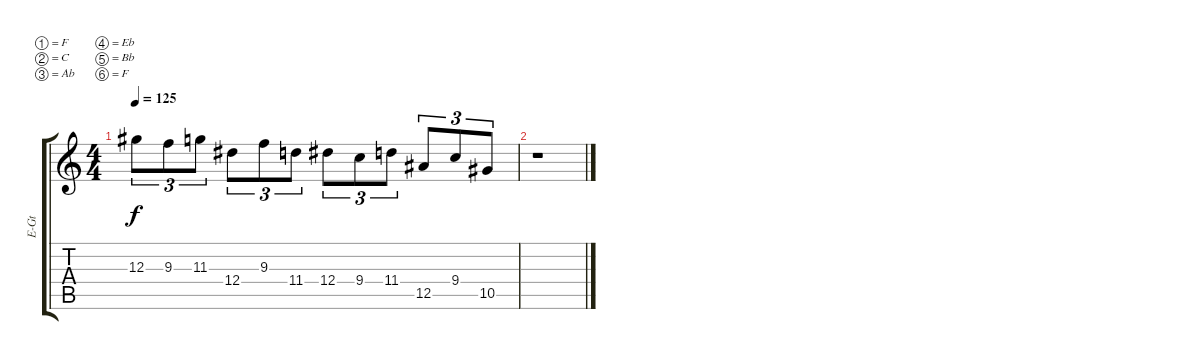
\track ("Kirk Hammet" "E-Gt") {instrument electricguitarclean}
\staff {score tabs}
\tuning (F4 C4 Ab3 Eb3 Bb2 F2)
\ts (4 4)
\tempo 125
\clef g2
\ks c
12.3.8{tu (3 2) dy f} 9.3.8{tu (3 2)} 11.3.8{tu (3 2)} 12.4.8{tu (3 2)} 9.3.8{tu (3 2)} 11.4.8{tu (3 2)} 12.4.8{tu (3 2)} 9.4.8{tu (3 2)} 11.4.8{tu (3 2)} 12.5.8{tu (3 2)} 9.4.8{tu (3 2)} 10.5.8{tu (3 2)} |
r.1
